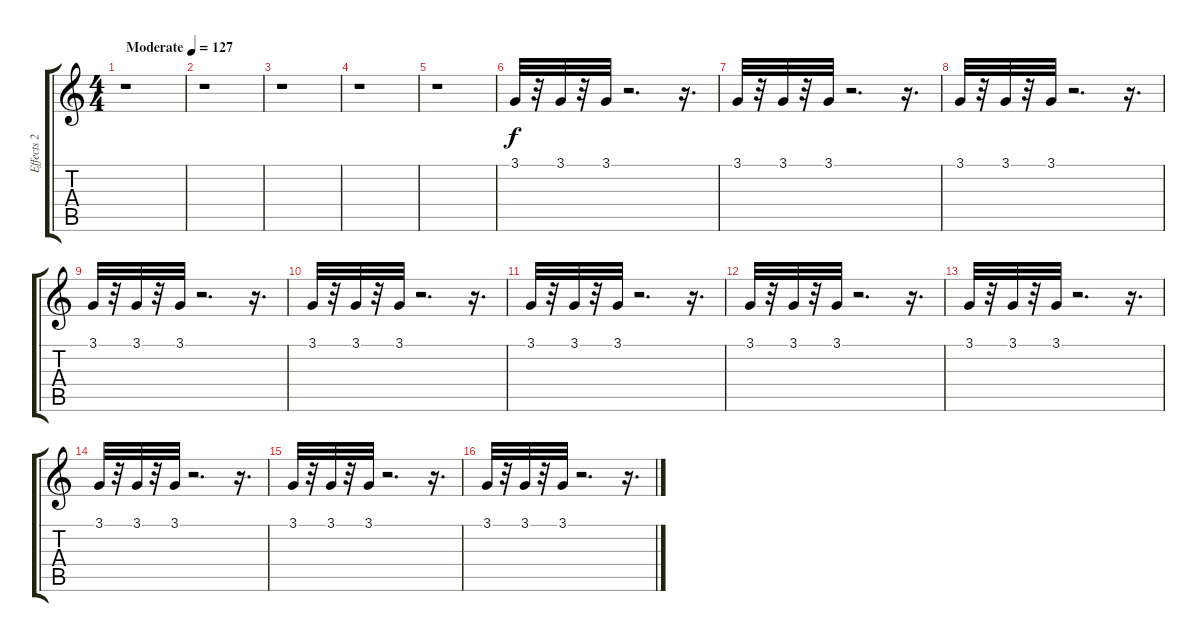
\track ("Effects 2" "Effects 2") {instrument orchestrahit}
\staff {score tabs}
\tuning (E4 B3 G3 D3 A2 E2) {hide}
\ts (4 4)
\tempo (127 "Moderate")
\clef g2
\ks c
r.1{dy f instrument orchestrahit} |
r.1 |
r.1 |
r.1 |
r.1 |
3.1.32 r.32 3.1.32 r.32 3.1.32 r.2{d} r.16{d} |
3.1.32 r.32 3.1.32 r.32 3.1.32 r.2{d} r.16{d} |
3.1.32 r.32 3.1.32 r.32 3.1.32 r.2{d} r.16{d} |
3.1.32 r.32 3.1.32 r.32 3.1.32 r.2{d} r.16{d} |
3.1.32 r.32 3.1.32 r.32 3.1.32 r.2{d} r.16{d} |
3.1.32 r.32 3.1.32 r.32 3.1.32 r.2{d} r.16{d} |
3.1.32 r.32 3.1.32 r.32 3.1.32 r.2{d} r.16{d} |
3.1.32 r.32 3.1.32 r.32 3.1.32 r.2{d} r.16{d} |
3.1.32 r.32 3.1.32 r.32 3.1.32 r.2{d} r.16{d} |
3.1.32 r.32 3.1.32 r.32 3.1.32 r.2{d} r.16{d} |
3.1.32 r.32 3.1.32 r.32 3.1.32 r.2{d} r.16{d}
